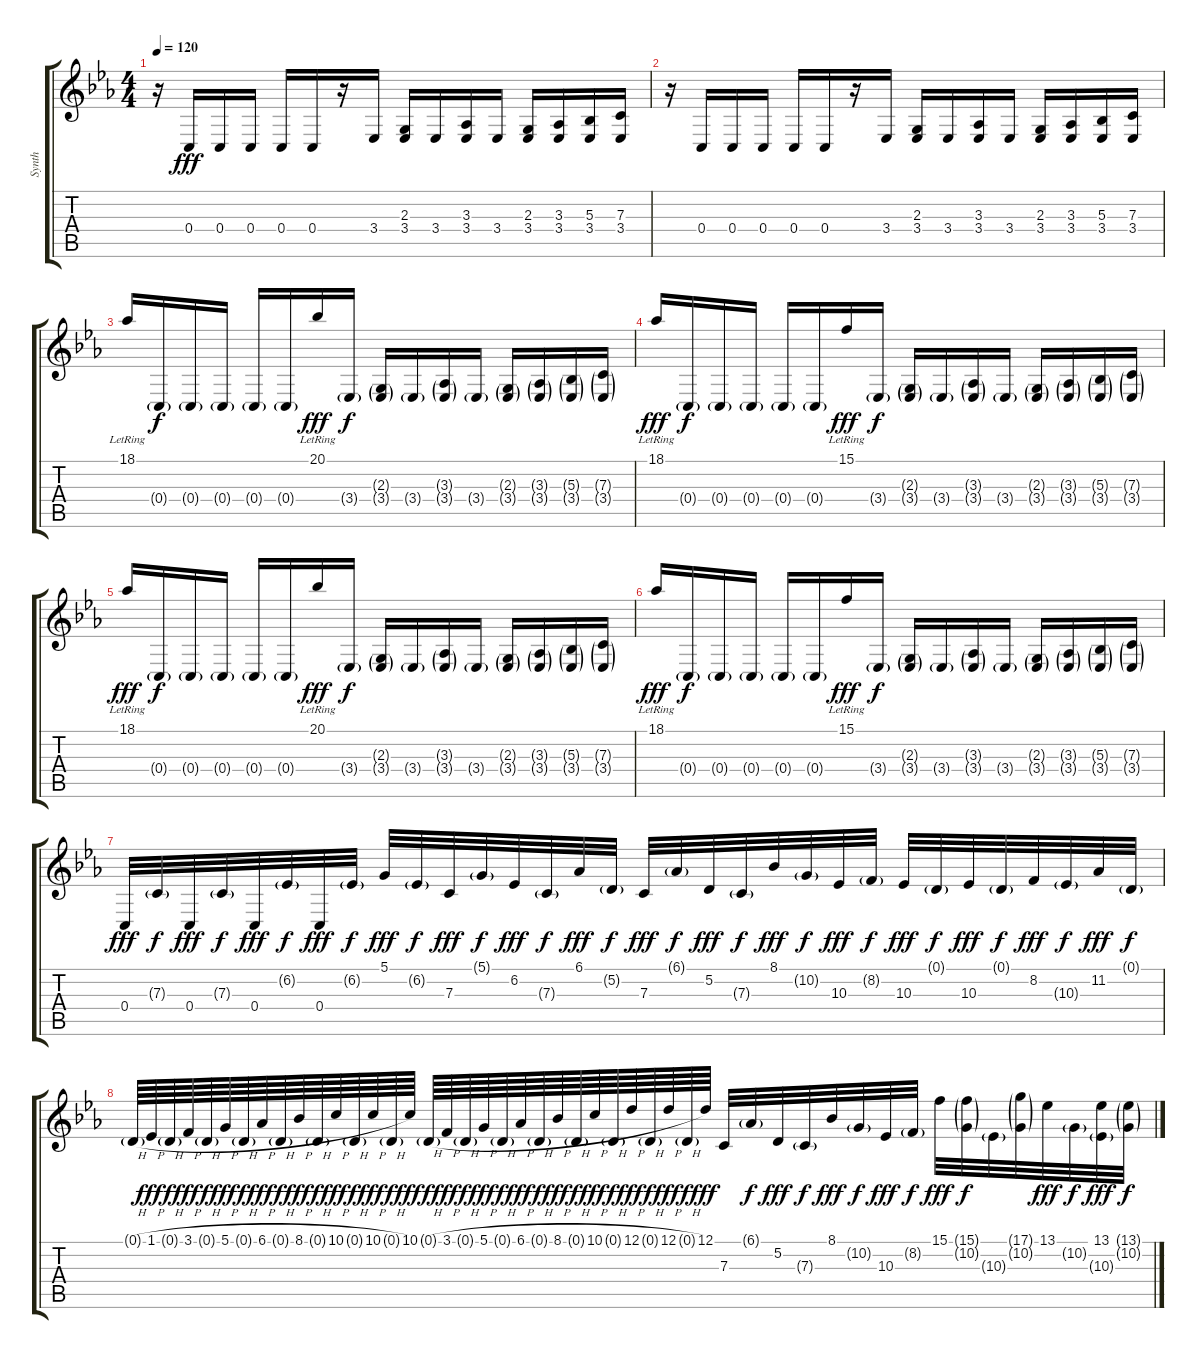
\track ("Synth" "Synth") {instrument lead2sawtooth}
\staff {score tabs}
\tuning (D4 A3 F3 C3 G2 C2) {hide}
\ts (4 4)
\tempo 120
\clef g2
\ks cminor
r.16{dy f} 0.4.16{dy fff} 0.4.16 0.4.16 0.4.16 0.4.16 r.16 3.4.16 (2.3 3.4).16 3.4.16 (3.3 3.4).16 3.4.16 (2.3 3.4).16 (3.3 3.4).16 (5.3 3.4).16 (7.3 3.4).16 |
r.16 0.4.16 0.4.16 0.4.16 0.4.16 0.4.16 r.16 3.4.16 (2.3 3.4).16 3.4.16 (3.3 3.4).16 3.4.16 (2.3 3.4).16 (3.3 3.4).16 (5.3 3.4).16 (7.3 3.4).16 |
18.1{lr}.16 0.4{g}.16{dy f} 0.4{g}.16 0.4{g}.16 0.4{g}.16 0.4{g}.16 20.1{lr}.16{dy fff} 3.4{g}.16{dy f} (2.3{g} 3.4{g}).16 3.4{g}.16 (3.3{g} 3.4{g}).16 3.4{g}.16 (2.3{g} 3.4{g}).16 (3.3{g} 3.4{g}).16 (5.3{g} 3.4{g}).16 (7.3{g} 3.4{g}).16 |
18.1{lr}.16{dy fff} 0.4{g}.16{dy f} 0.4{g}.16 0.4{g}.16 0.4{g}.16 0.4{g}.16 15.1{lr}.16{dy fff} 3.4{g}.16{dy f} (2.3{g} 3.4{g}).16 3.4{g}.16 (3.3{g} 3.4{g}).16 3.4{g}.16 (2.3{g} 3.4{g}).16 (3.3{g} 3.4{g}).16 (5.3{g} 3.4{g}).16 (7.3{g} 3.4{g}).16 |
18.1{lr}.16{dy fff} 0.4{g}.16{dy f} 0.4{g}.16 0.4{g}.16 0.4{g}.16 0.4{g}.16 20.1{lr}.16{dy fff} 3.4{g}.16{dy f} (2.3{g} 3.4{g}).16 3.4{g}.16 (3.3{g} 3.4{g}).16 3.4{g}.16 (2.3{g} 3.4{g}).16 (3.3{g} 3.4{g}).16 (5.3{g} 3.4{g}).16 (7.3{g} 3.4{g}).16 |
18.1{lr}.16{dy fff} 0.4{g}.16{dy f} 0.4{g}.16 0.4{g}.16 0.4{g}.16 0.4{g}.16 15.1{lr}.16{dy fff} 3.4{g}.16{dy f} (2.3{g} 3.4{g}).16 3.4{g}.16 (3.3{g} 3.4{g}).16 3.4{g}.16 (2.3{g} 3.4{g}).16 (3.3{g} 3.4{g}).16 (5.3{g} 3.4{g}).16 (7.3{g} 3.4{g}).16 |
0.4.32{dy fff} 7.3{g}.32{dy f} 0.4.32{dy fff} 7.3{g}.32{dy f} 0.4.32{dy fff} 6.2{g}.32{dy f} 0.4.32{dy fff} 6.2{g}.32{dy f} 5.1.32{dy fff} 6.2{g}.32{dy f} 7.3.32{dy fff} 5.1{g}.32{dy f} 6.2.32{dy fff} 7.3{g}.32{dy f} 6.1.32{dy fff} 5.2{g}.32{dy f} 7.3.32{dy fff} 6.1{g}.32{dy f} 5.2.32{dy fff} 7.3{g}.32{dy f} 8.1.32{dy fff} 10.2{g}.32{dy f} 10.3.32{dy fff} 8.2{g}.32{dy f} 10.3.32{dy fff} 0.1{g}.32{dy f} 10.3.32{dy fff} 0.1{g}.32{dy f} 8.2.32{dy fff} 10.3{g}.32{dy f} 11.2.32{dy fff} 0.1{g}.32{dy f} |
0.1{h g}.64 1.1{h}.64{dy fff} 0.1{h g}.64{dy f} 3.1{h}.64{dy fff} 0.1{h g}.64{dy f} 5.1{h}.64{dy fff} 0.1{h g}.64{dy f} 6.1{h}.64{dy fff} 0.1{h g}.64{dy f} 8.1{h}.64{dy fff} 0.1{h g}.64{dy f} 10.1{h}.64{dy fff} 0.1{h g}.64{dy f} 10.1{h}.64{dy fff} 0.1{h g}.64{dy f} 10.1.64{dy fff} 0.1{h g}.64{dy f} 3.1{h}.64{dy fff} 0.1{h g}.64{dy f} 5.1{h}.64{dy fff} 0.1{h g}.64{dy f} 6.1{h}.64{dy fff} 0.1{h g}.64{dy f} 8.1{h}.64{dy fff} 0.1{h g}.64{dy f} 10.1{h}.64{dy fff} 0.1{h g}.64{dy f} 12.1{h}.64{dy fff} 0.1{h g}.64{dy f} 12.1{h}.64{dy fff} 0.1{h g}.64{dy f} 12.1.64{dy fff} 7.3.32 6.1{g}.32{dy f} 5.2.32{dy fff} 7.3{g}.32{dy f} 8.1.32{dy fff} 10.2{g}.32{dy f} 10.3.32{dy fff} 8.2{g}.32{dy f} 15.1.32{dy fff} (15.1{g} 10.2{g}).32{dy f} 10.3{g}.32 (17.1{g} 10.2{g}).32 13.1.32{dy fff} 10.2{g}.32{dy f} (13.1 10.3{g}).32{dy fff} (13.1{g} 10.2{g}).32{dy f}
